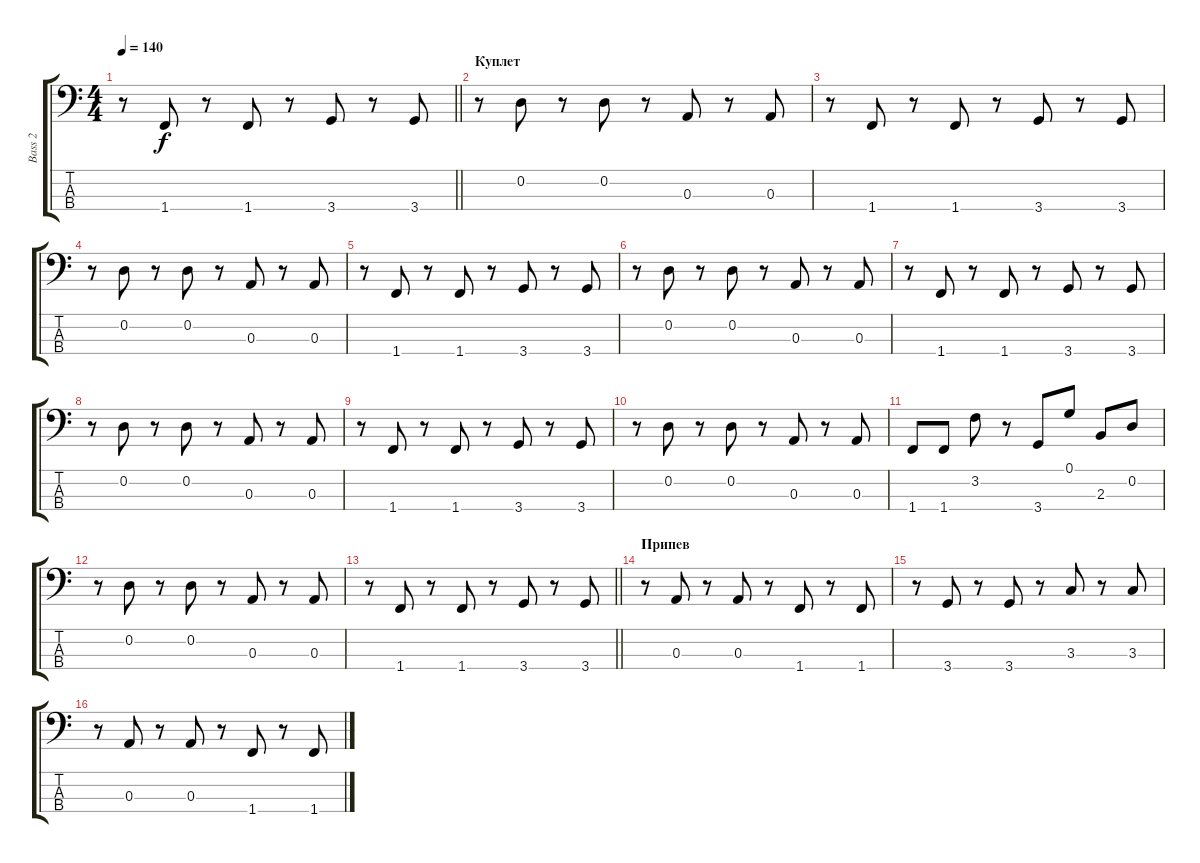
\track ("Bass 2" "Bass 2") {instrument synthbass1}
\staff {score tabs}
\tuning (G2 D2 A1 E1) {hide}
\ts (4 4)
\tempo 140
\clef f4
\barLineRight lightlight
\ks c
r.8{dy f} 1.4.8 r.8 1.4.8 r.8 3.4.8 r.8 3.4.8 |
\section ("" "Куплет")
r.8 0.2.8 r.8 0.2.8 r.8 0.3.8 r.8 0.3.8 |
r.8 1.4.8 r.8 1.4.8 r.8 3.4.8 r.8 3.4.8 |
r.8 0.2.8 r.8 0.2.8 r.8 0.3.8 r.8 0.3.8 |
r.8 1.4.8 r.8 1.4.8 r.8 3.4.8 r.8 3.4.8 |
r.8 0.2.8 r.8 0.2.8 r.8 0.3.8 r.8 0.3.8 |
r.8 1.4.8 r.8 1.4.8 r.8 3.4.8 r.8 3.4.8 |
r.8 0.2.8 r.8 0.2.8 r.8 0.3.8 r.8 0.3.8 |
r.8 1.4.8 r.8 1.4.8 r.8 3.4.8 r.8 3.4.8 |
r.8 0.2.8 r.8 0.2.8 r.8 0.3.8 r.8 0.3.8 |
1.4.8 1.4.8 3.2.8 r.8 3.4.8 0.1.8 2.3.8 0.2.8 |
r.8 0.2.8 r.8 0.2.8 r.8 0.3.8 r.8 0.3.8 |
\barLineRight lightlight
r.8 1.4.8 r.8 1.4.8 r.8 3.4.8 r.8 3.4.8 |
\section ("" "Припев")
r.8 0.3.8 r.8 0.3.8 r.8 1.4.8 r.8 1.4.8 |
r.8 3.4.8 r.8 3.4.8 r.8 3.3.8 r.8 3.3.8 |
r.8 0.3.8 r.8 0.3.8 r.8 1.4.8 r.8 1.4.8
